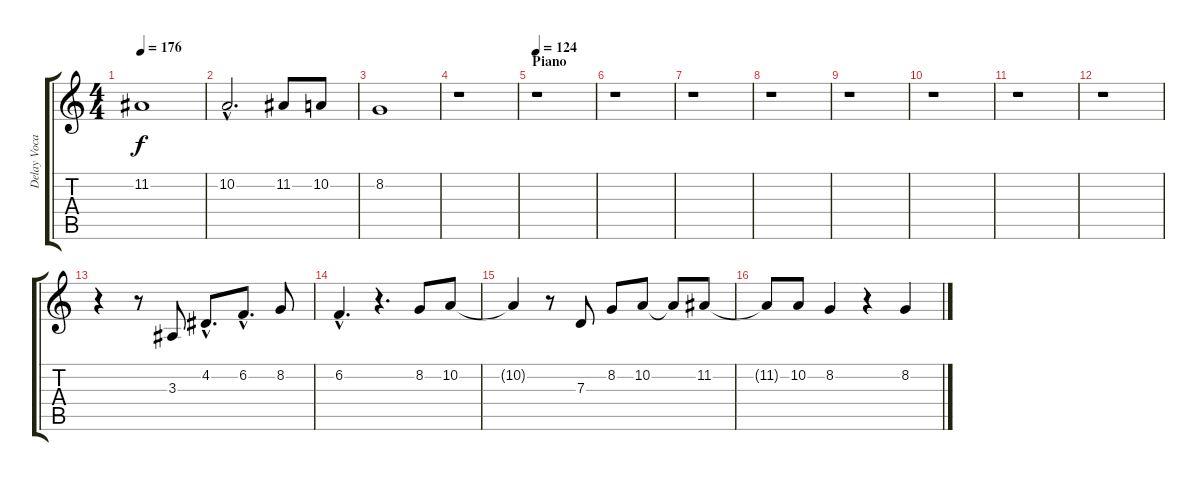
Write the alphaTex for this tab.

\track ("Delay Vocals" "Delay Voca") {instrument pad8sweep}
\staff {score tabs}
\tuning (E4 B3 G3 D3 A2 E2) {hide}
\ts (4 4)
\tempo 176
\clef g2
\ks c
11.2.1{dy f} |
10.2{hac}.2{d} 11.2.8 10.2.8 |
8.2.1 |
r.1 |
\section ("" "Piano")
\tempo 124
r.1 |
r.1 |
r.1 |
r.1 |
r.1 |
r.1 |
r.1 |
r.1 |
r.4 r.8 3.3.8 4.2{hac}.8{d} 6.2{hac}.8{d} 8.2.8 |
6.2{hac}.4{d} r.4{d} 8.2.8 10.2.8 |
10.2{t}.4 r.8 7.3.8 8.2.8 10.2.8 10.2{t}.8 11.2.8 |
11.2{t}.8 10.2.8 8.2.4 r.4 8.2.4
